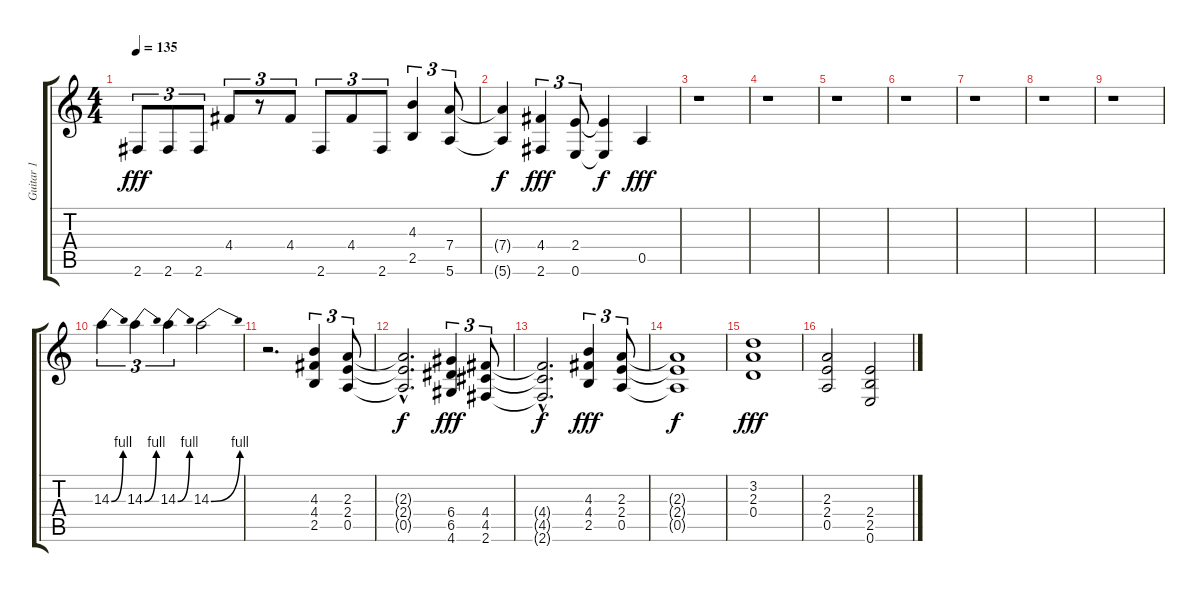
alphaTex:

\track ("Guitar 1" "Guitar 1") {instrument distortionguitar}
\staff {score tabs}
\tuning (E4 B3 G3 D3 A2 E2) {hide}
\ts (4 4)
\tempo 135
\clef g2
\ks c
2.6.8{tu (3 2) dy fff} 2.6.8{tu (3 2)} 2.6.8{tu (3 2)} 4.4.8{tu (3 2)} r.8{tu (3 2)} 4.4.8{tu (3 2)} 2.6.8{tu (3 2)} 4.4.8{tu (3 2)} 2.6.8{tu (3 2)} (4.3 2.5).4{tu (3 2)} (7.4 5.6).8{tu (3 2)} |
(7.4{t} 5.6{t}).4{dy f} (4.4 2.6).4{tu (3 2) dy fff} (2.4 0.6).8{tu (3 2)} (2.4{t} 0.6{t}).4{dy f} 0.5.4{dy fff} |
r.1 |
r.1 |
r.1 |
r.1 |
r.1 |
r.1 |
r.1 |
14.3{be (bend 0 0 60 4)}.4{tu (3 2)} 14.3{be (bend 0 0 60 4)}.4{tu (3 2)} 14.3{be (bend 0 0 60 4)}.4{tu (3 2)} 14.3{be (bend 0 0 60 4)}.2 |
r.2{d} (4.3 4.4 2.5).4{tu (3 2)} (2.3 2.4 0.5).8{tu (3 2)} |
(2.3{hac t} 2.4{hac t} 0.5{hac t}).2{d dy f} (6.4 6.5 4.6).4{tu (3 2) dy fff} (4.4 4.5 2.6).8{tu (3 2)} |
(4.4{hac t} 4.5{hac t} 2.6{hac t}).2{d dy f} (4.3 4.4 2.5).4{tu (3 2) dy fff} (2.3 2.4 0.5).8{tu (3 2)} |
(2.3{t} 2.4{t} 0.5{t}).1{dy f} |
(3.2 2.3 0.4).1{dy fff} |
(2.3 2.4 0.5).2 (2.4 2.5 0.6).2
